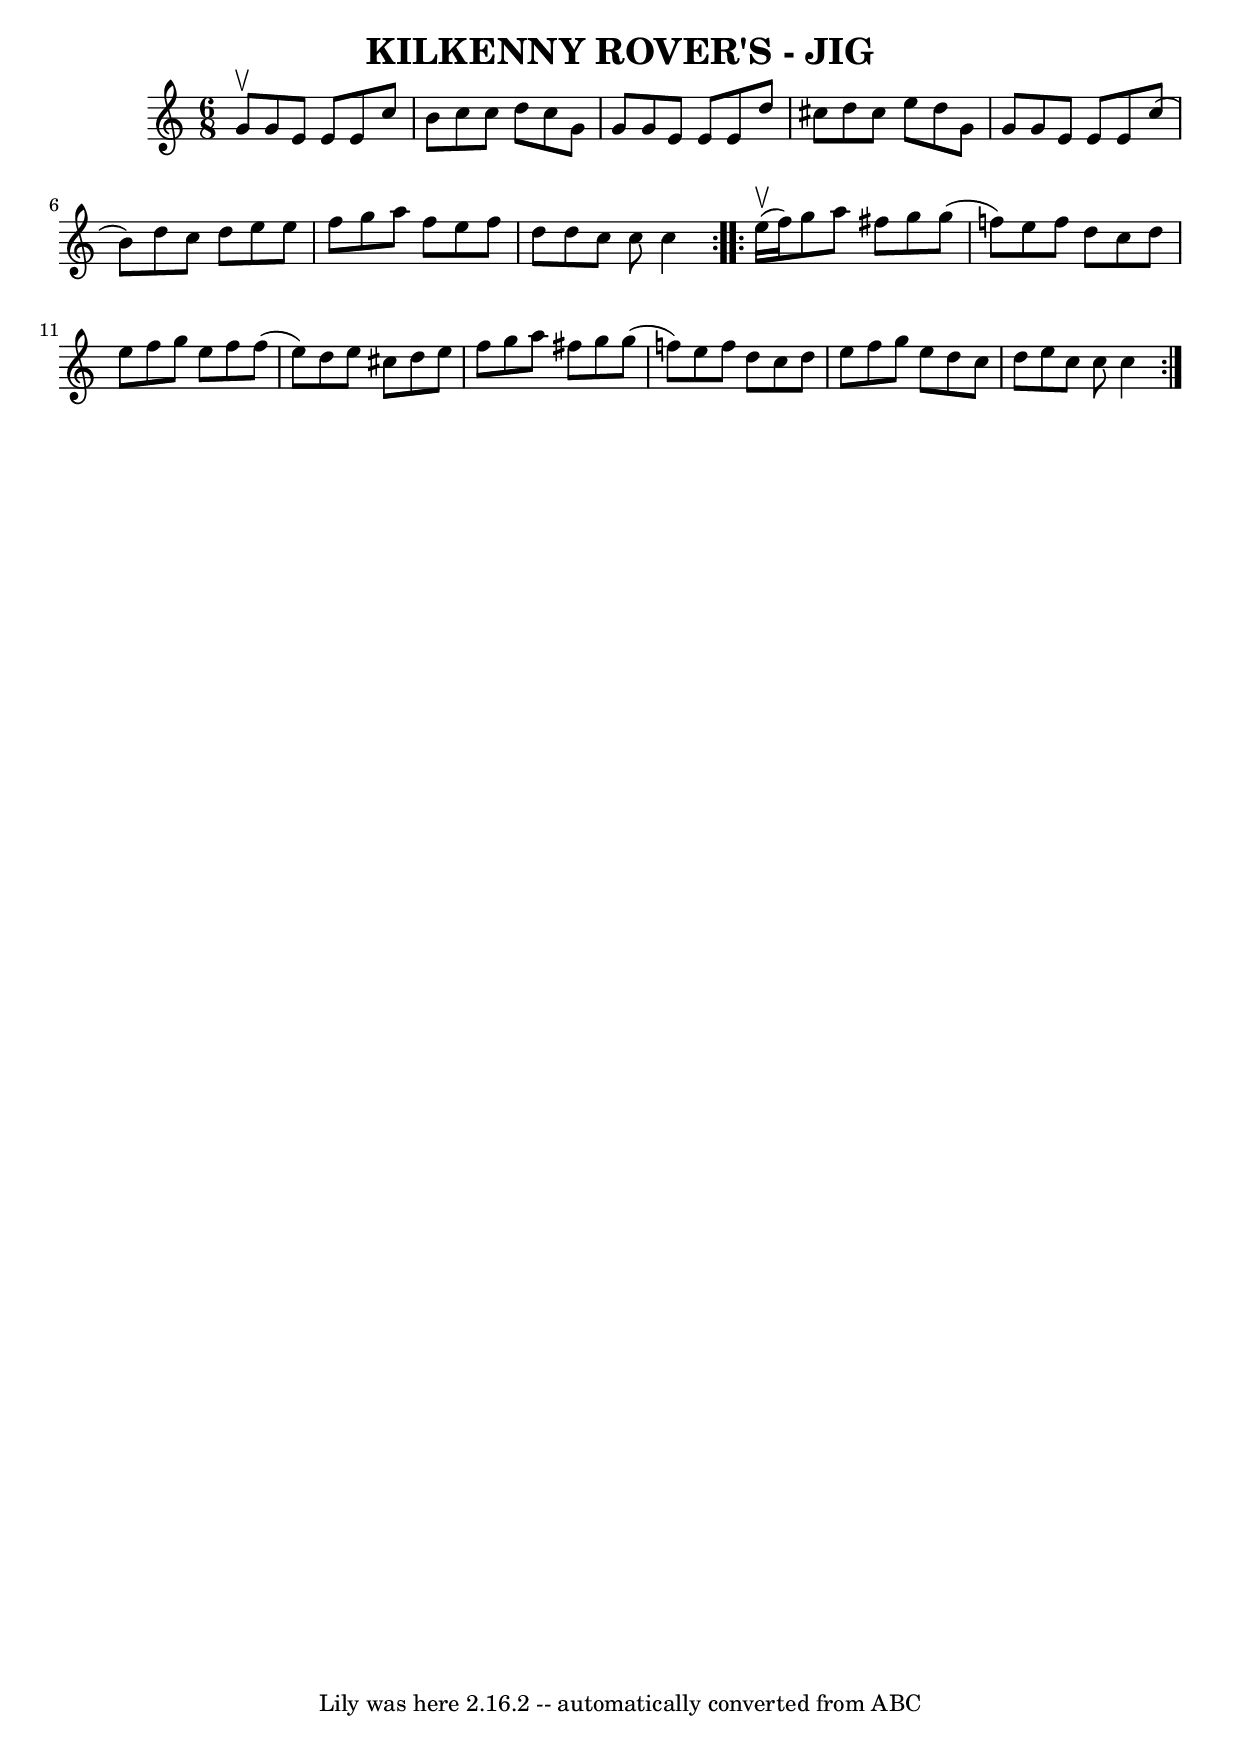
\version "2.7.40"
\include "Mammoth.ily"
\header {
	%% book = "Ryan's Mammoth Collection of Fiddle Tunes"
	crossRefNumber = "1"
	footnotes = ""
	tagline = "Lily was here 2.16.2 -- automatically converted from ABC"
	title = "KILKENNY ROVER'S - JIG"
}
voicedefault =  {


\repeat volta 2 {
\time 6/8 \key c \major g'8^\upbow       |
 g'8 e'8 e'8 e'8 
 c''8 b'8    |
 c''8 c''8 d''8 c''8 g'8 g'8    
|
 g'8 e'8 e'8 e'8 d''8 cis''8    |
 d''8    
cis''8 e''8 d''8 g'8 g'8        |
 g'8 e'8 e'8 e'8 
 c''8 (b'8)   |
 d''8 c''8 d''8 e''8 e''8 f''8   
 |
 g''8 a''8 f''8 e''8 f''8 d''8    |
 d''8    
c''8 c''8 c''4    }     \repeat volta 2 { e''16 (^\upbow f''16)  
     |
 g''8 a''8 fis''8 g''8 g''8 (f''!8)   |
 
 e''8 f''8 d''8 c''8 d''8 e''8    |
 f''8 g''8    
e''8 f''8 f''8 (e''8)   |
 d''8 e''8 cis''8 d''8   
 e''8 f''8        |
 g''8 a''8 fis''8 g''8 g''8 (
f''!8)   |
 e''8 f''8 d''8 c''8 d''8 e''8    |
 
 f''8 g''8 e''8 d''8 c''8 d''8    |
 e''8 c''8    
c''8 c''4    }   
}

\score{
    <<

	\context Staff="default"
	{
	    \voicedefault 
	}

    >>
	\layout {
	}
	\midi {}
}
